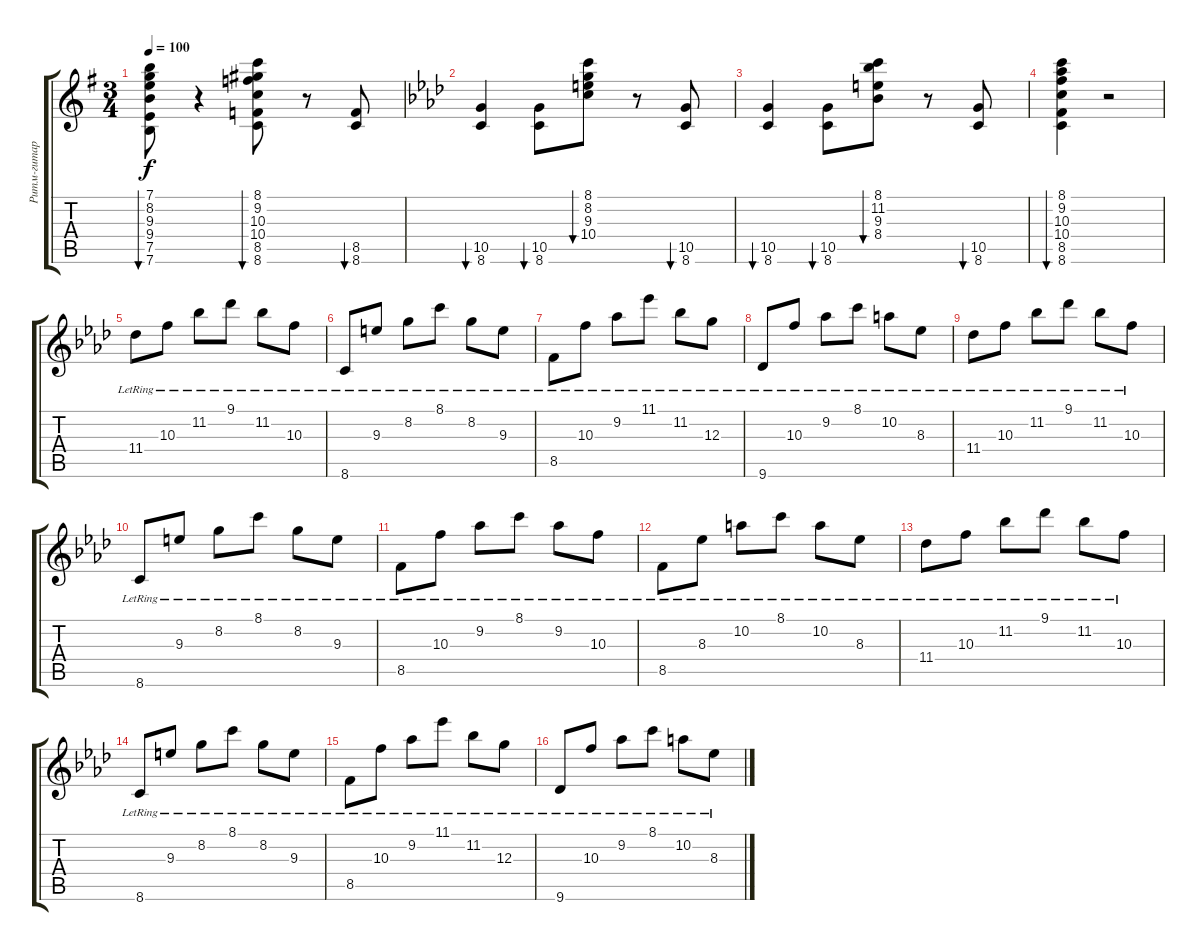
\track ("Ритм-гитара" "Ритм-гитар") {instrument electricguitarclean}
\staff {score tabs}
\tuning (E4 B3 G3 D3 A2 E2) {hide}
\ts (3 4)
\tempo 100
\clef g2
\ks eminor
(7.1 8.2 9.3 9.4 7.5 7.6).8{bu 60 dy f} r.4 (8.1 9.2 10.3 10.4 8.5 8.6).8{bu 60} r.8 (8.5 8.6).8{bu 60} |
\ks fminor
(10.5 8.6).4{bu 60} (10.5 8.6).8{bu 60} (8.1 8.2 9.3 10.4).8{bu 60} r.8 (10.5 8.6).8{bu 60} |
(10.5 8.6).4{bu 60} (10.5 8.6).8{bu 60} (8.1 11.2 9.3 8.4).8{bu 60} r.8 (10.5 8.6).8{bu 60} |
(8.1 9.2 10.3 10.4 8.5 8.6).4{bu 60} r.2 |
11.4{lr}.8 10.3{lr}.8 11.2{lr}.8 9.1{lr}.8 11.2{lr}.8 10.3{lr}.8 |
8.6{lr}.8 9.3{lr}.8 8.2{lr}.8 8.1{lr}.8 8.2{lr}.8 9.3{lr}.8 |
8.5{lr}.8 10.3{lr}.8 9.2{lr}.8 11.1{lr}.8 11.2{lr}.8 12.3{lr}.8 |
9.6{lr}.8 10.3{lr}.8 9.2{lr}.8 8.1{lr}.8 10.2{lr}.8 8.3{lr}.8 |
11.4{lr}.8 10.3{lr}.8 11.2{lr}.8 9.1{lr}.8 11.2{lr}.8 10.3{lr}.8 |
8.6{lr}.8 9.3{lr}.8 8.2{lr}.8 8.1{lr}.8 8.2{lr}.8 9.3{lr}.8 |
8.5{lr}.8 10.3{lr}.8 9.2{lr}.8 8.1{lr}.8 9.2{lr}.8 10.3{lr}.8 |
8.5{lr}.8 8.3{lr}.8 10.2{lr}.8 8.1{lr}.8 10.2{lr}.8 8.3{lr}.8 |
11.4{lr}.8 10.3{lr}.8 11.2{lr}.8 9.1{lr}.8 11.2{lr}.8 10.3{lr}.8 |
8.6{lr}.8 9.3{lr}.8 8.2{lr}.8 8.1{lr}.8 8.2{lr}.8 9.3{lr}.8 |
8.5{lr}.8 10.3{lr}.8 9.2{lr}.8 11.1{lr}.8 11.2{lr}.8 12.3{lr}.8 |
9.6{lr}.8 10.3{lr}.8 9.2{lr}.8 8.1{lr}.8 10.2{lr}.8 8.3{lr}.8
